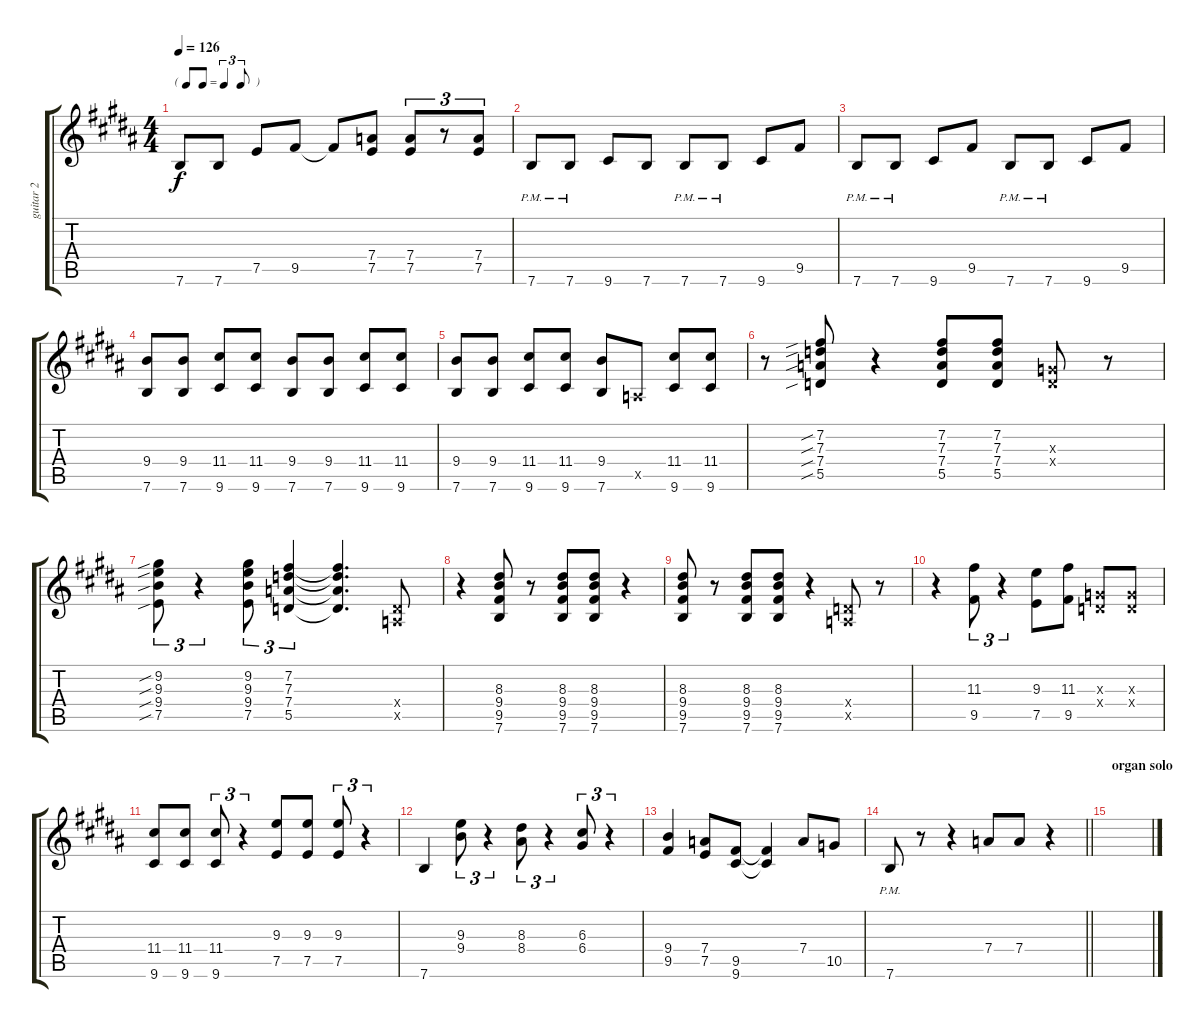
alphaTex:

\track ("guitar 2" "guitar 2") {instrument overdrivenguitar}
\staff {score tabs}
\tuning (E4 B3 G3 D3 A2 E2) {hide}
\ts (4 4)
\tf triplet8th
\tempo 126
\clef g2
\ks b
7.6.8{dy f} 7.6.8 7.5.8 9.5.8 9.5{t}.8 (7.4 7.5).8 (7.4 7.5).8{tu (3 2)} r.8{tu (3 2)} (7.4 7.5).8{tu (3 2)} |
7.6{pm}.8 7.6{pm}.8 9.6.8 7.6.8 7.6{pm}.8 7.6{pm}.8 9.6.8 9.5.8 |
7.6{pm}.8 7.6{pm}.8 9.6.8 9.5.8 7.6{pm}.8 7.6{pm}.8 9.6.8 9.5.8 |
(9.4 7.6).8 (9.4 7.6).8 (11.4 9.6).8 (11.4 9.6).8 (9.4 7.6).8 (9.4 7.6).8 (11.4 9.6).8 (11.4 9.6).8 |
(9.4 7.6).8 (9.4 7.6).8 (11.4 9.6).8 (11.4 9.6).8 (9.4 7.6).8 0.5{x}.8 (11.4 9.6).8 (11.4 9.6).8 |
r.8 (7.2{sib} 7.3{sib} 7.4{sib} 5.5{sib}).8 r.4 (7.2 7.3 7.4 5.5).8 (7.2 7.3 7.4 5.5).8 (0.3{x} 0.4{x}).8 r.8 |
(9.2{sib} 9.3{sib} 9.4{sib} 7.5{sib}).8{tu (3 2)} r.4{tu (3 2)} (9.2 9.3 9.4 7.5).8{tu (3 2)} (7.2 7.3 7.4 5.5).4{tu (3 2)} (7.2{t} 7.3{t} 7.4{t} 5.5{t}).4{d} (0.4{x} 0.5{x}).8 |
r.4 (8.3 9.4 9.5 7.6).8 r.8 (8.3 9.4 9.5 7.6).8 (8.3 9.4 9.5 7.6).8 r.4 |
(8.3 9.4 9.5 7.6).8 r.8 (8.3 9.4 9.5 7.6).8 (8.3 9.4 9.5 7.6).8 r.4 (0.4{x} 0.5{x}).8 r.8 |
r.4 (11.3 9.5).8{tu (3 2)} r.4{tu (3 2)} (9.3 7.5).8 (11.3 9.5).8 (0.3{x} 0.4{x}).8 (0.3{x} 0.4{x}).8 |
(11.4 9.6).8 (11.4 9.6).8 (11.4 9.6).8{tu (3 2)} r.4{tu (3 2)} (9.3 7.5).8 (9.3 7.5).8 (9.3 7.5).8{tu (3 2)} r.4{tu (3 2)} |
7.6.4 (9.3 9.4).8{tu (3 2)} r.4{tu (3 2)} (8.3 8.4).8{tu (3 2)} r.4{tu (3 2)} (6.3 6.4).8{tu (3 2)} r.4{tu (3 2)} |
(9.4 9.5).4 (7.4 7.5).8 (9.5 9.6).8 (9.5{t} 9.6{t}).4 7.4.8 10.5.8 |
\barLineRight lightlight
7.6{pm}.8 r.8 r.4 7.4.8 7.4.8 r.4 |
\section ("" "organ solo")
